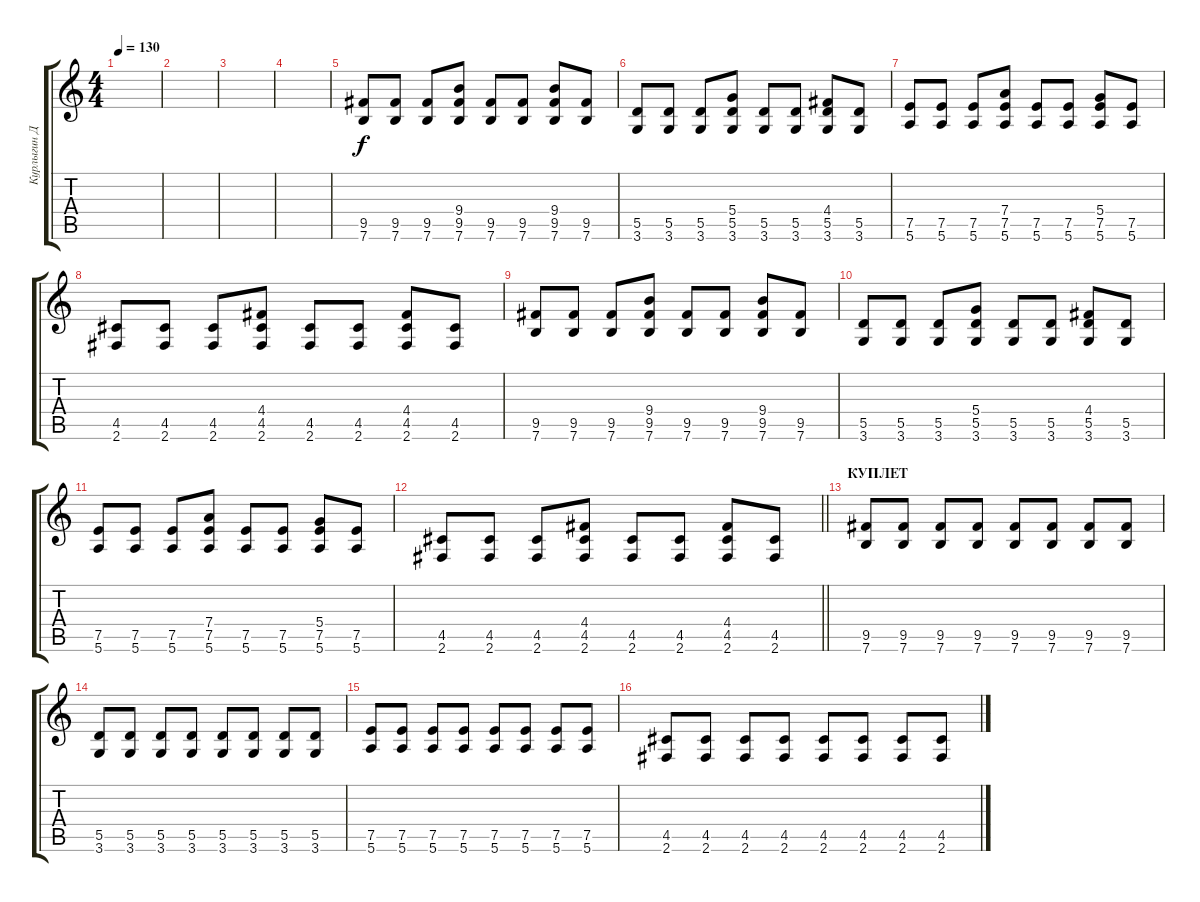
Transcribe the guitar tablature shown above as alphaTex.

\track ("Курлыгин Дмитрий" "Курлыгин Д") {instrument acousticguitarsteel}
\staff {score tabs}
\tuning (E4 B3 G3 D3 A2 E2) {hide}
\ts (4 4)
\tempo 130
\clef g2
\ks c
|
|
|
|
(9.5 7.6).8 (9.5 7.6).8 (9.5 7.6).8 (9.4 9.5 7.6).8 (9.5 7.6).8 (9.5 7.6).8 (9.4 9.5 7.6).8 (9.5 7.6).8 |
(5.5 3.6).8 (5.5 3.6).8 (5.5 3.6).8 (5.4 5.5 3.6).8 (5.5 3.6).8 (5.5 3.6).8 (4.4 5.5 3.6).8 (5.5 3.6).8 |
(7.5 5.6).8 (7.5 5.6).8 (7.5 5.6).8 (7.4 7.5 5.6).8 (7.5 5.6).8 (7.5 5.6).8 (5.4 7.5 5.6).8 (7.5 5.6).8 |
(4.5 2.6).8 (4.5 2.6).8 (4.5 2.6).8 (4.4 4.5 2.6).8 (4.5 2.6).8 (4.5 2.6).8 (4.4 4.5 2.6).8 (4.5 2.6).8 |
(9.5 7.6).8 (9.5 7.6).8 (9.5 7.6).8 (9.4 9.5 7.6).8 (9.5 7.6).8 (9.5 7.6).8 (9.4 9.5 7.6).8 (9.5 7.6).8 |
(5.5 3.6).8 (5.5 3.6).8 (5.5 3.6).8 (5.4 5.5 3.6).8 (5.5 3.6).8 (5.5 3.6).8 (4.4 5.5 3.6).8 (5.5 3.6).8 |
(7.5 5.6).8 (7.5 5.6).8 (7.5 5.6).8 (7.4 7.5 5.6).8 (7.5 5.6).8 (7.5 5.6).8 (5.4 7.5 5.6).8 (7.5 5.6).8 |
\barLineRight lightlight
(4.5 2.6).8 (4.5 2.6).8 (4.5 2.6).8 (4.4 4.5 2.6).8 (4.5 2.6).8 (4.5 2.6).8 (4.4 4.5 2.6).8 (4.5 2.6).8 |
\section ("" "КУПЛЕТ")
(9.5 7.6).8 (9.5 7.6).8 (9.5 7.6).8 (9.5 7.6).8 (9.5 7.6).8 (9.5 7.6).8 (9.5 7.6).8 (9.5 7.6).8 |
(5.5 3.6).8 (5.5 3.6).8 (5.5 3.6).8 (5.5 3.6).8 (5.5 3.6).8 (5.5 3.6).8 (5.5 3.6).8 (5.5 3.6).8 |
(7.5 5.6).8 (7.5 5.6).8 (7.5 5.6).8 (7.5 5.6).8 (7.5 5.6).8 (7.5 5.6).8 (7.5 5.6).8 (7.5 5.6).8 |
(4.5 2.6).8 (4.5 2.6).8 (4.5 2.6).8 (4.5 2.6).8 (4.5 2.6).8 (4.5 2.6).8 (4.5 2.6).8 (4.5 2.6).8
